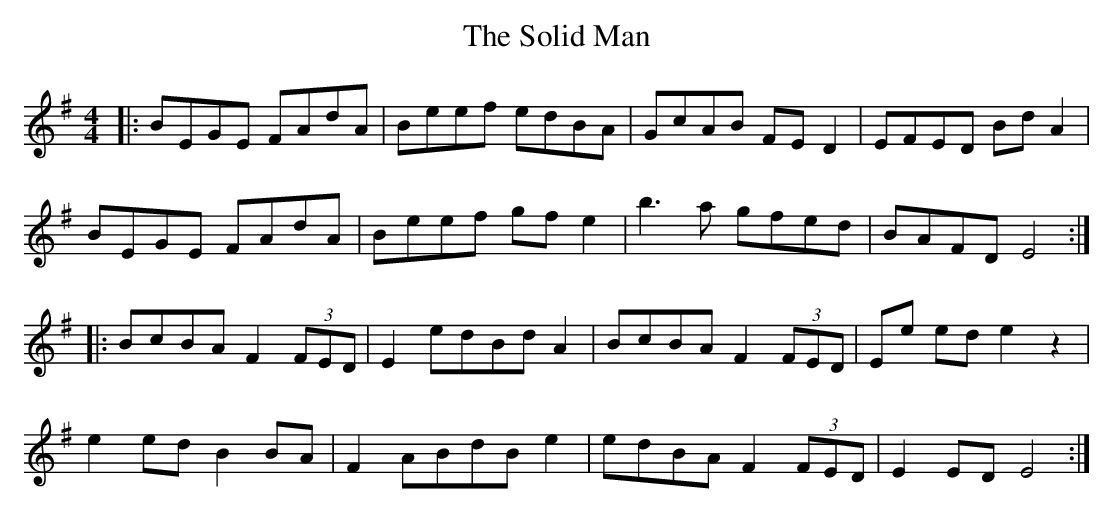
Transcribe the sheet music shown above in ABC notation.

X:1
T: The Solid Man
M: 4/4
L: 1/8
K: Emin
|:BEGE FAdA|Beef edBA|GcAB FE D2|EFED Bd A2|
BEGE FAdA|Beef gf e2|b3a gfed|BAFD E4:|
|:BcBA F2 (3FED|E2 edBd A2|BcBA F2 (3FED|Ee ed e2 z2|
e2 ed B2 BA|F2 ABdB e2|edBA F2 (3FED|E2 ED E4:|
